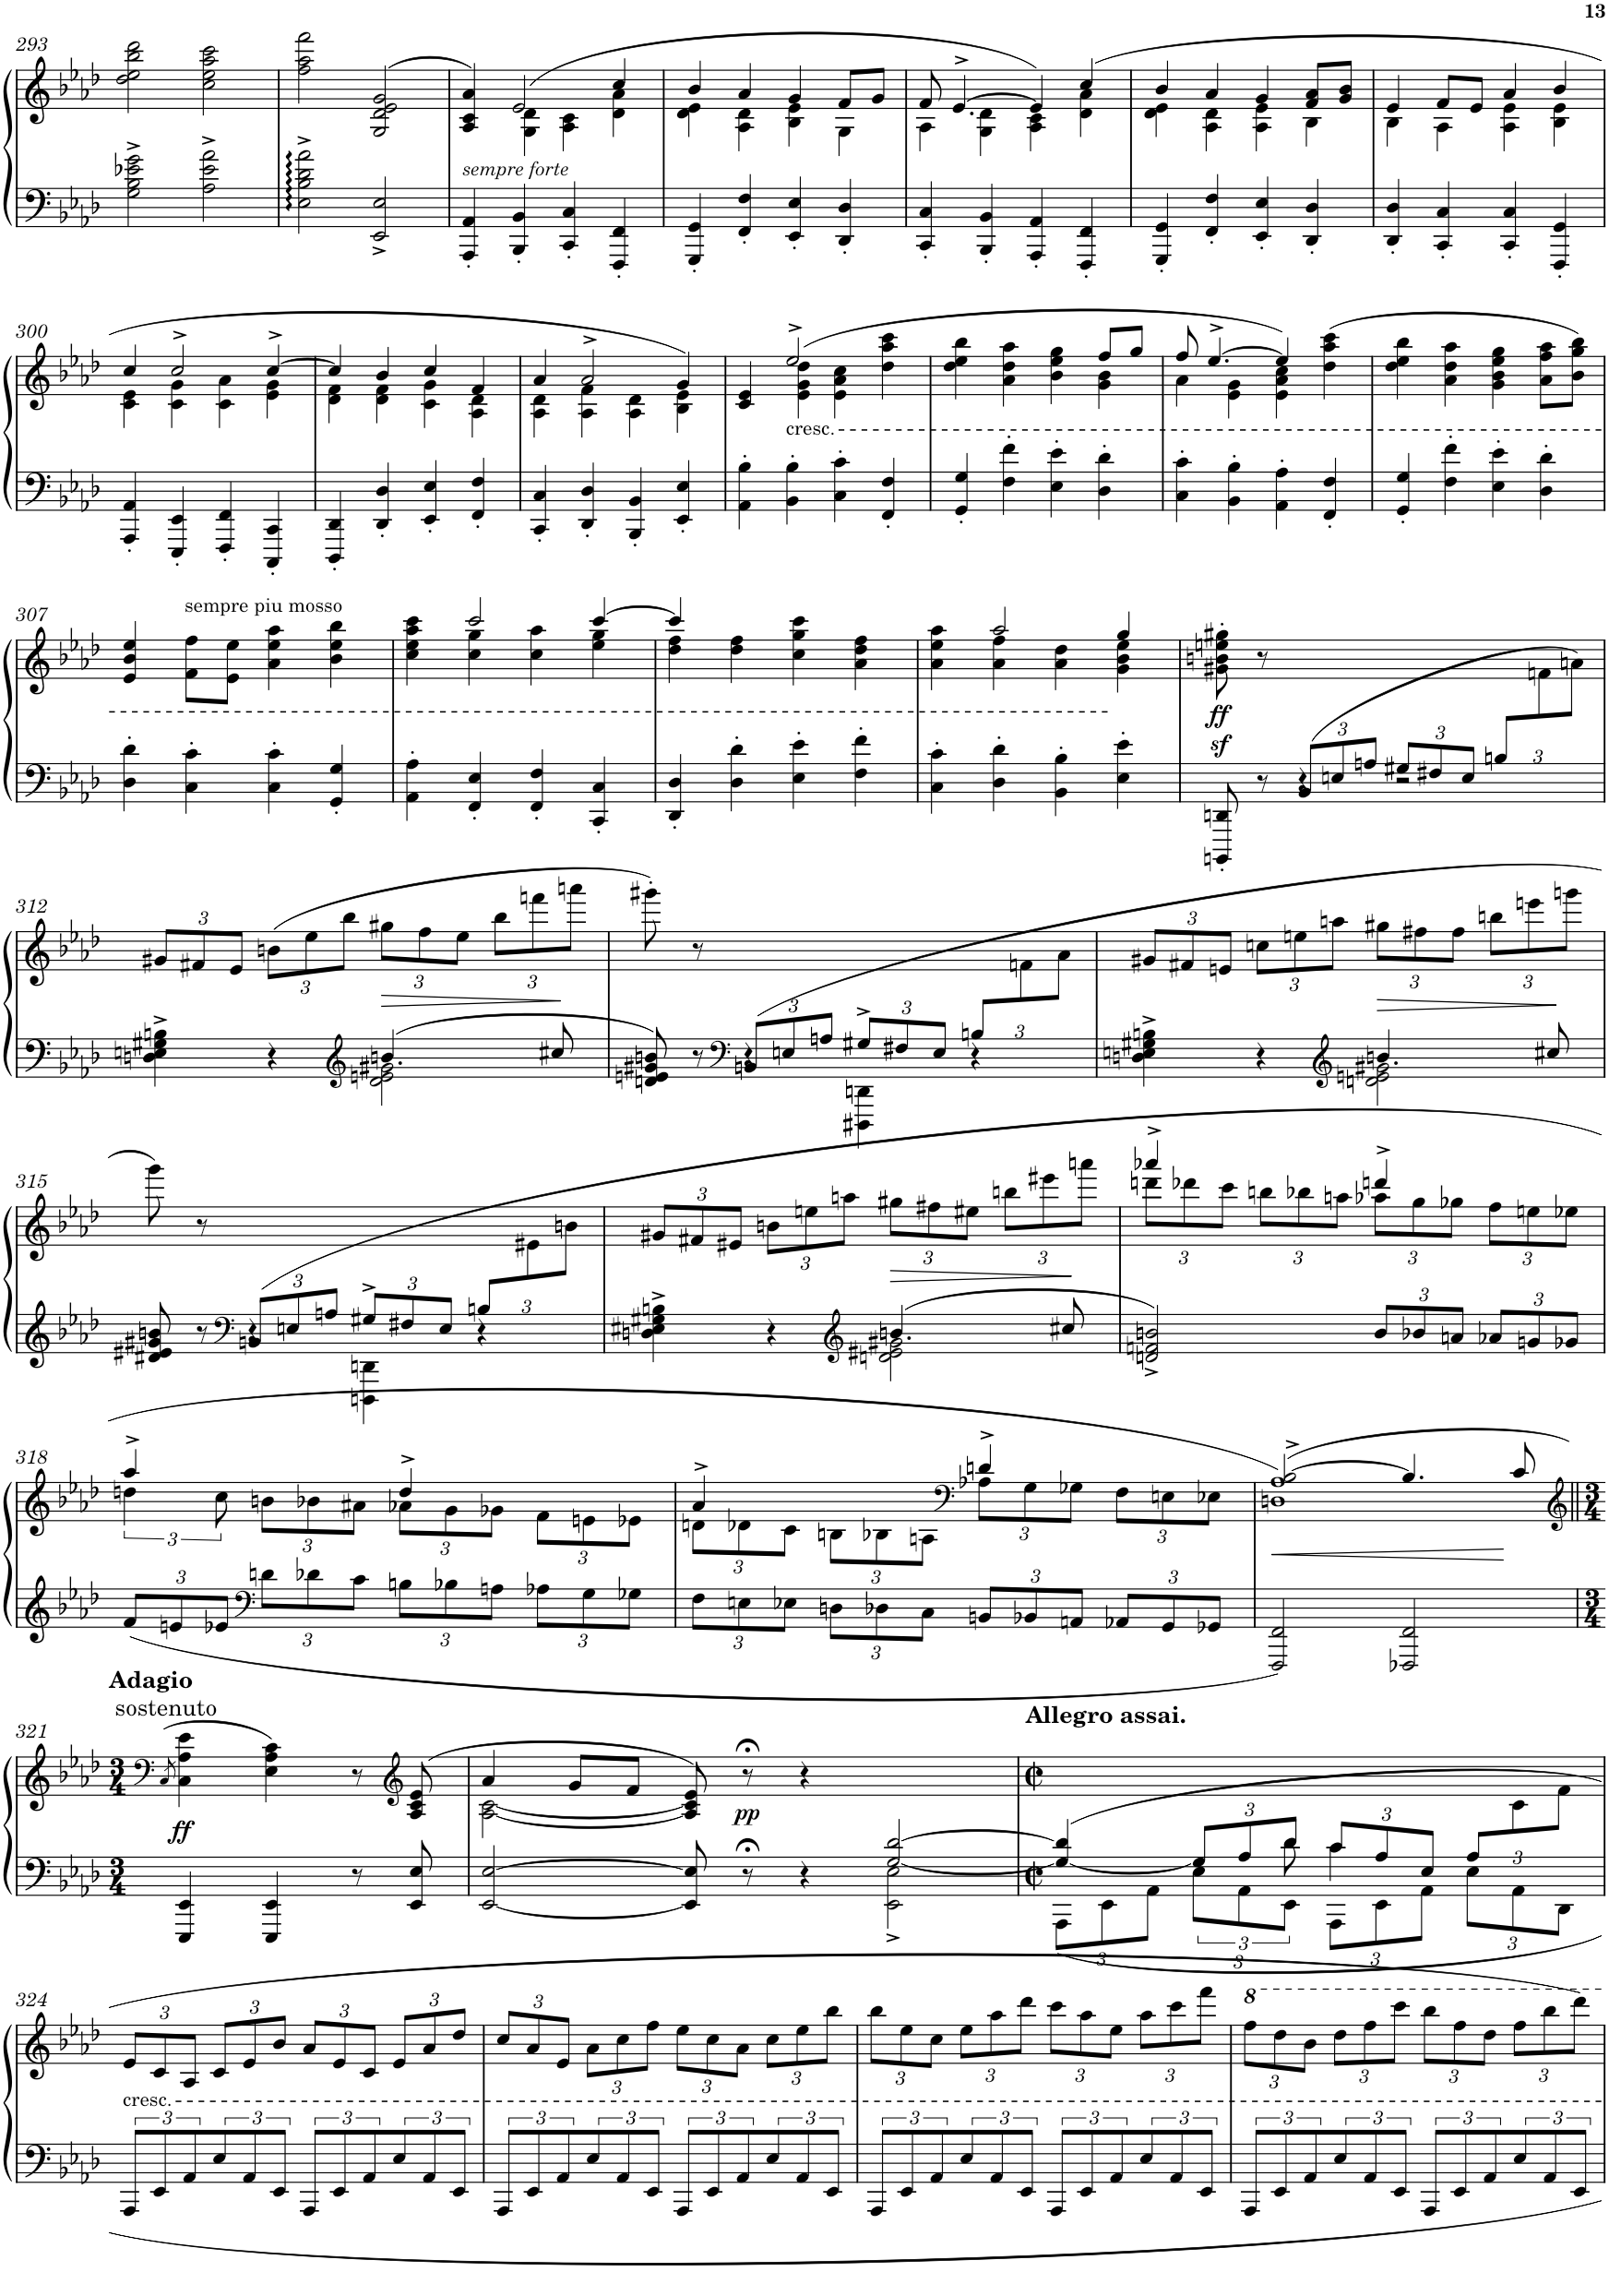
**kern	**kern	**dynam
*part1	*part1	*part1
*staff2	*staff1	*staff1/2
*I"Piano	*	*
*I'Pno.	*	*
!!LO:PB:g=z
*clefF4	*clefG2	*
*k[b-e-a-d-]	*k[b-e-a-d-]	*
*M2/2	*M2/2	*
*met(c|)	*met(c|)	*
=293	=293	=293
2G\^ 2B-\^ 2e-X\^ 2g\^	2dd-\ 2ee-\ 2bb-\ 2ddd-\	.
2A-\^ 2e-\^ 2a-\^	2cc\ 2ee-\ 2aa-\ 2ccc\	.
=294	=294	=294
2E-\^ 2B-\^ 2d-\^ 2a-\^	2ff\ 2aa-\ 2fff\	.
2EE-/^ 2E-/^	(>2G/ 2d-/ 2e-/ 2g/	.
=295	=295	=295
*	*^	*
!	!LO:TX:b:i:t=sempre forte	!	!
4AAA-/' 4AA-/'	4A-/ 4c/ 4a-/)	4ryy	.
4BBB-/' 4BB-/'	(>4G\ 4d-\	2e-/	.
4CC/' 4C/'	4A-\ 4c\	.	.
4FFF/' 4FF/'	4d-\ 4a-\	4cc/	.
=296	=296	=296	=296
4GGG/' 4GG/'	4d-\ 4e-\	4b-/	.
4FF/' 4F/'	4A-\ 4d-\	4a-/	.
4EE-/' 4E-/'	4B-\ 4e-\	4g/	.
4DD-/' 4D-/'	4G\	8f/L	.
.	.	8g/J	.
=297	=297	=297	=297
4CC/' 4C/'	4A-\	8f/	.
.	.	[4.e-^/	.
4BBB-/' 4BB-/'	4G\ 4d-\	.	.
4AAA-/' 4AA-/'	4A-\ 4c\	4e-/])	.
4FFF/' 4FF/'	4d-\ 4a-\	(>4cc/	.
=298	=298	=298	=298
4GGG/' 4GG/'	4d-\ 4e-\	4b-/	.
4FF/' 4F/'	4A-\ 4d-\	4a-/	.
4EE-/' 4E-/'	4A-\ 4e-\	4g/	.
4DD-/' 4D-/'	4B-\	8f/ 8a-/L	.
.	.	8g/ 8b-/J	.
=299	=299	=299	=299
4DD-/' 4D-/'	4B-\	4e-/	.
4CC/' 4C/'	4A-\	8f/L	.
.	.	8e-/J	.
4CC/' 4C/'	4A-\ 4e-\	4a-/	.
4FFF/' 4GG/'	4B-\ 4e-\	4b-/	.
!!LO:LB:g=z	!!
=300	=300	=300	=300
4AAA-/' 4AA-/'	4c\ 4e-\	4cc/	.
4EEE-/' 4EE-/'	4c\ 4g\	2cc^/	.
4FFF/' 4FF/'	4c\ 4a-\	.	.
4CCC/' 4CC/'	4e-\ 4g\	[4cc^/	.
=301	=301	=301	=301
4DDD-/' 4DD-/'	4d-\ 4f\	4cc/]	.
4DD-/' 4D-/'	4d-\ 4f\	4b-/	.
4EE-/' 4E-/'	4c\ 4g\	4cc/	.
4FF/' 4F/'	4A-\ 4d-\	4f/	.
=302	=302	=302	=302
4CC/' 4C/'	4A-\ 4d-\	4a-/	.
4DD-/' 4D-/'	4A-\ 4f\	2a-^/	.
4BBB-/' 4BB-/'	4A-\ 4d-\	.	.
4EE-/' 4E-/'	4B-\ 4e-\	4g/)	.
=303	=303	=303	=303
4AA-\' 4B-\'	4c/ 4e-/	4ryy	.
!	!LO:TX:b:t=cresc.	!	!
4BB-\' 4B-\'	(>4e-\ 4g\ 4dd-\	2ee-^/	.
4C\' 4c\'	4e-\ 4a-\ 4cc\	.	.
4FF/' 4F/'	4dd-\ 4aa-\ 4ccc\	4ryy	.
=304	=304	=304	=304
4GG/' 4G/'	4dd-\ 4ee-\ 4bb-\	2.ryy	.
4F\' 4f\'	4a-\ 4dd-\ 4aa-\	.	.
4E-\' 4e-\'	4b-\ 4ee-\ 4gg\	.	.
4D-\' 4d-\'	4g\ 4b-\	8ff/L	.
.	.	8gg/J	.
=305	=305	=305	=305
4C\' 4c\'	4a-\	8ff/	.
.	.	[4.ee-^/	.
4BB-\' 4B-\'	4e-\ 4g\	.	.
4AA-\' 4A-\'	4e-\ 4a-\ 4cc\	4ee-/])	.
4FF/' 4F/'	(>4dd-\ 4aa-\ 4ccc\	4ryy	.
*	*v	*v	*
=306	=306	=306
4GG/' 4G/'	4dd-\ 4ee-\ 4bb-\	.
4F\' 4f\'	4a-\ 4dd-\ 4aa-\	.
4E-\' 4e-\'	4g\ 4b-\ 4ee-\ 4gg\	.
4D-\' 4d-\'	8a-\ 8ff\ 8aa-\L	.
.	8b-\ 8gg\ 8bb-\J)	.
!!LO:LB:g=z
=307	=307	=307
4D-\' 4d-\'	4e-/ 4b-/ 4ee-/	.
!	!LO:TX:a:t=sempre piu mosso	!
4C\' 4c\'	8f\ 8ff\L	.
.	8e-\ 8ee-\J	.
4C\' 4c\'	4a-\ 4ee-\ 4aa-\	.
4GG/' 4G/'	4b-\ 4ee-\ 4bb-\	.
=308	=308	=308
*	*^	*
4AA-\' 4A-\'	4cc\ 4ee-\ 4aa-\ 4ccc\	4ryy	.
4FF/' 4E-/'	4cc\ 4gg\	2ccc/	.
4FF/' 4F/'	4cc\ 4aa-\	.	.
4CC/' 4C/'	4ee-\ 4gg\	[4ccc/	.
=309	=309	=309	=309
4DD-/' 4D-/'	4dd-\ 4ff\	4ccc/]	.
4D-\' 4d-\'	4dd-\ 4ff\	2.ryy	.
4E-\' 4e-\'	4cc\ 4gg\ 4ccc\	.	.
4F\' 4f\'	4a-\ 4dd-\ 4ff\	.	.
=310	=310	=310	=310
4C\' 4c\'	4a-\ 4ee-\ 4aa-\	4ryy	.
4D-\' 4d-\'	4a-\ 4ff\	2aa-/	.
4BB-\' 4B-\'	4a-\ 4dd-\	.	.
4E-\' 4e-\'	4g\ 4b-\ 4ee-\	4gg/	.
=311	=311	=311	=311
*^	*	*	*
!	!	!	!	!LO:DY:a=2
!	!	!	!	!LO:DY:n=1:b
*	*	*v	*v	*
4ryy	8BBBBn/' 8DDn/'	8g#X\' 8bn\' 8een\' 8gg#X\'	sf ff
.	8r	8r	.
*Xbrackettup	*	*	*
(>12BB-/L	4r	12%7ryy	.
12En/	.	.	.
12An/J	.	.	.
12G#X/L	2r	.	.
12F#X/	.	.	.
12E/J	.	.	.
12Bn/L	.	.	.
6ryy	.	12fn\	.
.	.	12an\J)	.
!!LO:LB:g=z
=312	=312	=312	=312
*	*	*Xbrackettup	*
4Dn\^ 4En\^ 4G#X\^ 4Bn\^	2ryy	12g#X/L	.
.	.	12f#X/	.
.	.	12e-/J	.
4r	.	(>12bn\L	.
.	.	12ee-\	.
.	.	12bb-\J	.
*clefG2	*	*	*
!	!	!	!LO:HP:b
2d-\ 2en\ 2g#X\	4.bn/	12gg#X\L	>
.	.	12ff\	.
.	.	12ee-\J	.
.	.	12bb-\L	.
.	.	12fffn\	.
.	8cc#X/	.	.
.	.	12aaan\J	]
=313	=313	=313	=313
4ryy	8dn/ 8en/ 8g#X/ 8bn/	8ggg#X'\)	.
.	8r	8r	.
*clefF4	*	*	*
(>12BBn/L	4r	12%7ryy	.
12En/	.	.	.
12An/J	.	.	.
12G#X/L	4DDD#X\^ 4DDn\^	.	.
12F#X/	.	.	.
12E/J	.	.	.
12Bn/L	4r	.	.
6ryy	.	12fn\	.
.	.	12a-\J	.
=314	=314	=314	=314
4Dn\^ 4En\^ 4G#X\^ 4Bn\^	2ryy	12g#X/L	.
.	.	12f#X/	.
.	.	12en/J	.
4r	.	12ccn\L	.
.	.	12een\	.
.	.	12aan\J	.
*clefG2	*	*	*
!	!	!	!LO:HP:b
2dn\ 2en\ 2g#X\	4.bn/	12gg#X\L	>
.	.	12ff#X\	.
.	.	12ff#\J	.
.	.	12bbn\L	.
.	.	12eeen\	.
.	8cc#X/	.	.
.	.	12gggn\J	]
!!LO:LB:g=z
=315	=315	=315	=315
4ryy	8d#X/ 8e#X/ 8g#X/ 8bn/	8ggg\)	.
.	8r	8r	.
*clefF4	*	*	*
(>12BBn/L	4r	12%7ryy	.
12En/	.	.	.
12An/J	.	.	.
12G#X/L	4DDDn\^ 4DDn\^	.	.
12F#X/	.	.	.
12E/J	.	.	.
12Bn/L	4r	.	.
6ryy	.	12e#X\	.
.	.	12bn\J	.
=316	=316	=316	=316
4Dn\^ 4E#X\^ 4G#X\^ 4Bn\^	2ryy	12g#X/L	.
.	.	12f#X/	.
.	.	12e#X/J	.
4r	.	12bn\L	.
.	.	12een\	.
.	.	12aan\J	.
*clefG2	*	*	*
!	!	!	!LO:HP:b
2dn\ 2e#X\ 2g#X\	4.bn/	12gg#X\L	>
.	.	12ff#X\	.
.	.	12ee#X\J	.
.	.	12bbn\L	.
.	.	12eee#X\	.
.	8cc#X/	.	.
.	.	12aaan\J	]
*v	*v	*	*
=317	=317	=317
*	*^	*
2dn/^ 2fn/^ 2bn/^	12dddn\L	4aaa-X^/	.
.	12ddd-X\	.	.
.	12ccc\J	.	.
.	12bbn\L	4ryy	.
.	12bb-X\	.	.
.	12aan\J	.	.
12b/L	12aa-X\L	4dddn^/	.
12b-X/	12gg\	.	.
12an/J	12gg-X\J	.	.
12a-X/L	12ff\L	4ryy	.
12gn/	12een\	.	.
12g-X/J	12ee-X\J	.	.
!!LO:LB:g=z	!!
=318	=318	=318	=318
*	*brackettup	*	*
12f/L	6ddn\	4aa-^/	.
12en/	.	.	.
12e-X/J	12cc\	.	.
*clefF4	*	*	*
*	*Xbrackettup	*	*
12dn\L	12bn\L	4ryy	.
12d-X\	12b-X\	.	.
12c\J	12a#X\J	.	.
12Bn\L	12a-X\L	4dd^/	.
12B-X\	12g\	.	.
12An\J	12g-X\J	.	.
12A-X\L	12f\L	4ryy	.
12G\	12en\	.	.
12G-X\J	12e-X\J	.	.
=319	=319	=319	=319
12F\L	12dn\L	4a-^/	.
12En\	12d-X\	.	.
12E-X\J	12c\J	.	.
12Dn\L	12Bn\L	4ryy	.
12D-X\	12B-X\	.	.
12C\J	12An\J	.	.
*	*clefF4	*	*
12BBn/L	12A-X\L	4dn^/	.
12BB-X/	12G\	.	.
12AAn/J	12G-X\J	.	.
12AA-X/L	12F\L	4ryy	.
12GG/	12En\	.	.
12GG-X/J	12E-X\J	.	.
=320	=320	=320	=320
!	!	!	!LO:HP:b
2FFF/ 2FF/	1Dn 1A-)	(>[2B-^/	<
2FFF-X/ 2FF/	.	4.B-/]	.
.	.	8c/	[
*	*v	*v	*
!!LO:LB:g=z
=321||	=321||	=321||
*	*clefF4	*
*M3/4	*M3/4	*
.	8qC/	.
!	!LO:TX:a:B:t=Adagio	!
!	!LO:TX:a:t=sostenuto	!
!	!	!LO:DY:b
4EEE-/ 4EE-/	4C\ 4A-\ 4e-\	ff
4EEE-/ 4EE-/	4E-\ 4A-\ 4c\)	.
8r	8r	.
*	*clefG2	*
8EE-/ 8E-/	(>8A-/ 8c/ 8e-/	.
=322	=322	=322
*^	*^	*
1ryy	[2EE-/ [2E-/	4a-/	[2A-\ [2c\	.
.	.	8g/L	.	.
.	.	8f/J	.	.
.	8EE-/] 8E-/]	8A-/] 8c/] 8e-/)	2ryy	.
!	!	!	!	!LO:DY:b
.	8r;<	8r;<	.	pp
.	4r	4r	.	.
[2G/^ [2d-/^	2EE-\ 2E-\	2ryy	2ryy	.
*v	*v	*	*	*
*	*v	*v	*
=323	=323	=323
*M2/2	*M2/2	*
*met(c|)	*met(c|)	*
*^	*^	*
*	*^	*	*	*
!	!	!	!LO:TX:a:B:t=Allegro assai.	!	!
*	*	*	*v	*v	*
(>4G/_ 4d-/]	12AAA-\L	4ryy	6%5ryy	.
.	12EE-\	.	.	.
.	12AA-\J	.	.	.
*	*	*brackettup	*	*
12G/L]	12E-\L	12ryy	.	.
12A-/	12AA-\	12ryy	.	.
12d-/J	12EE-\J	12d-\	.	.
*Xbrackettup	*	*	*	*
12c/L	12AAA-\L	4c\	.	.
12A-/	12EE-\	.	.	.
12E-/J	12AA-\J	.	.	.
12A-/L	12E-\L	4ryy	.	.
6ryy	12AA-\	.	12c\	.
.	12DD-\J	.	12f\J	.
*v	*v	*v	*	*
!!LO:LB:g=z
=324	=324	=324
*brackettup	*	*
*^	*	*
!	!	!LO:TX:b:t=cresc.	!
*v	*v	*	*
12AAA-/L	12e-/L	.
12EE-/	12c/	.
12AA-/	12A-/J	.
12E-/	12c/L	.
12AA-/	12e-/	.
12EE-/J	12b-/J	.
12AAA-/L	12a-/L	.
12EE-/	12e-/	.
12AA-/	12c/J	.
12E-/	12e-/L	.
12AA-/	12a-/	.
12EE-/J	12dd-/J	.
=325	=325	=325
12AAA-/L	12cc/L	.
12EE-/	12a-/	.
12AA-/	12e-/J	.
12E-/	12a-\L	.
12AA-/	12cc\	.
12EE-/J	12ff\J	.
12AAA-/L	12ee-\L	.
12EE-/	12cc\	.
12AA-/	12a-\J	.
12E-/	12cc\L	.
12AA-/	12ee-\	.
12EE-/J	12bb-\J	.
=326	=326	=326
12AAA-/L	12bb-\L	.
12EE-/	12ee-\	.
12AA-/	12cc\J	.
12E-/	12ee-\L	.
12AA-/	12aa-\	.
12EE-/J	12ddd-\J	.
12AAA-/L	12ccc\L	.
12EE-/	12aa-\	.
12AA-/	12ee-\J	.
12E-/	12aa-\L	.
12AA-/	12ccc\	.
12EE-/J	12fff\J	.
=327	=327	=327
12AAA-/L	12fff\L	.
12EE-/	12ddd-\	.
12AA-/	12bb-\J	.
12E-/	12ddd-\L	.
12AA-/	12fff\	.
12EE-/J	12cccc\J	.
12AAA-/L	12bbb-\L	.
12EE-/	12fff\	.
12AA-/	12ddd-\J	.
12E-/	12fff\L	.
12AA-/	12bbb-\	.
12EE-/J	12dddd-\J)	.
=	=	=
*-	*-	*-
